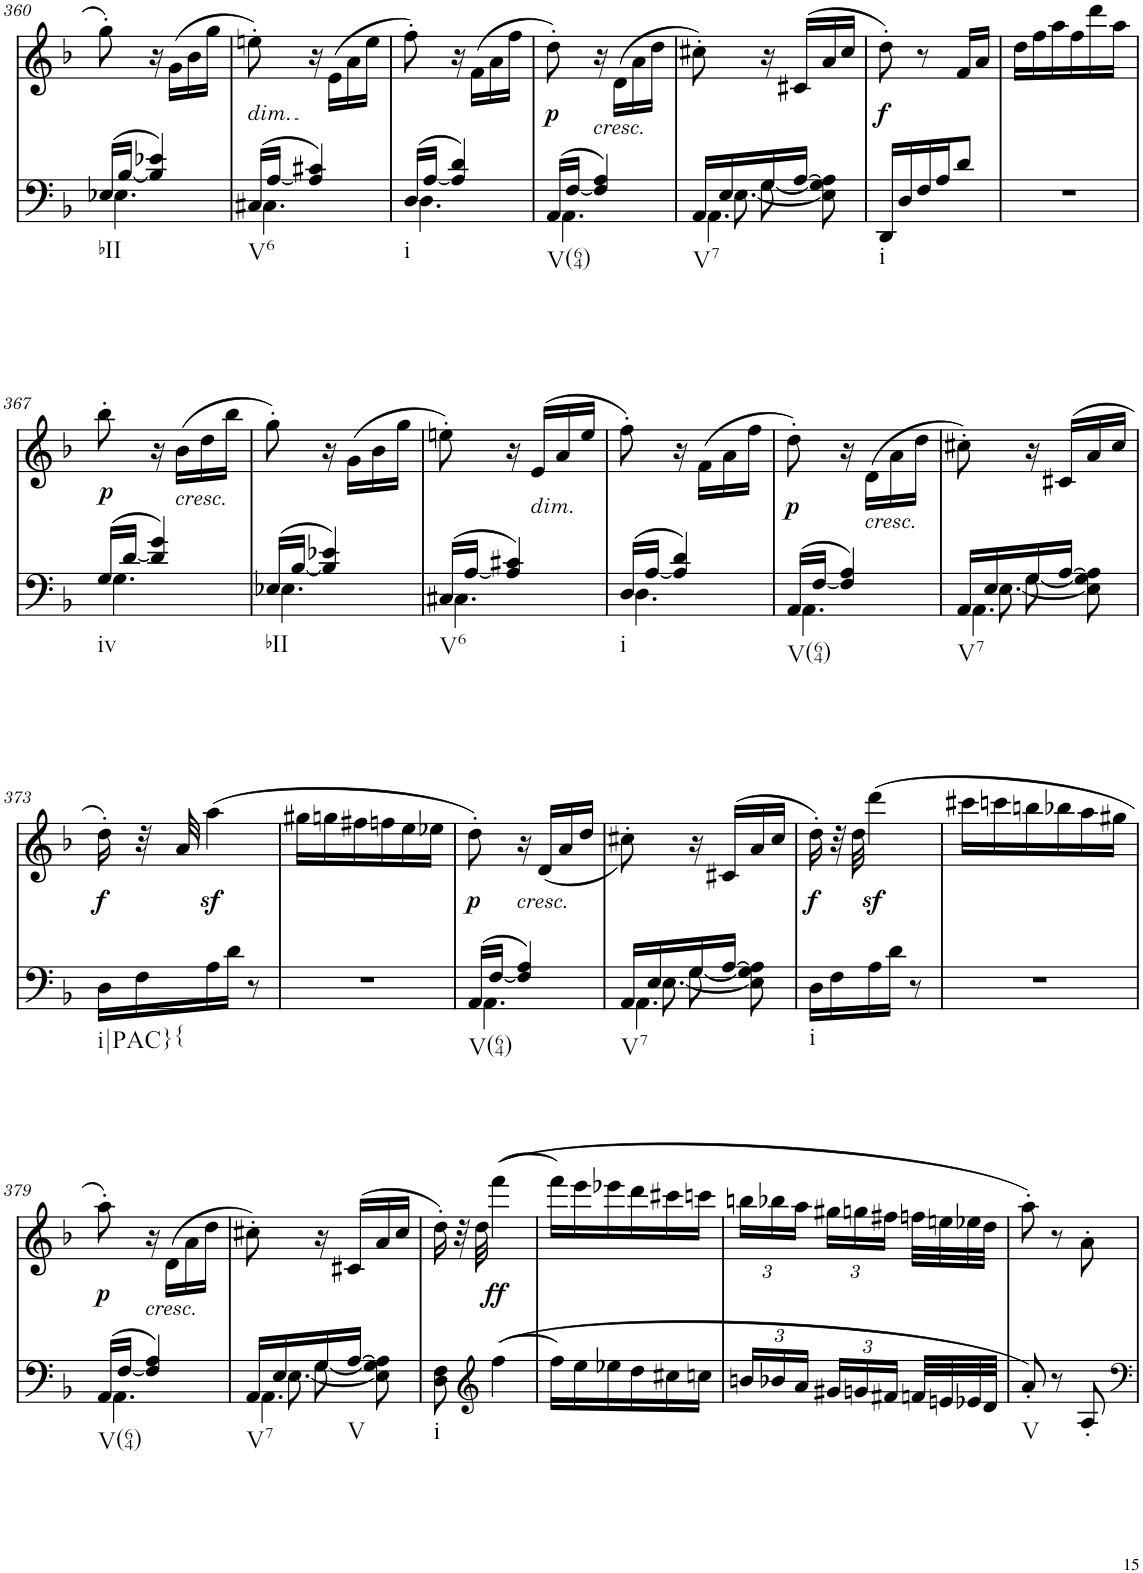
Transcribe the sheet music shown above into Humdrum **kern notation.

**kern	**kern	**text	**dynam
*part2	*part1	*part1	*part1
*staff2	*staff1	*staff1	*staff1
*I"Piano	*I"Piano	*	*
*I'Pno	*I'Pno	*	*
!!LO:PB:g=z
*clefF4	*clefG2	*	*
*k[b-]	*k[b-]	*	*
*d:	*d:	*	*
*M3/8	*M3/8	*	*
=360	=360	=360	=360
*^	*	*	*
!LO:TX:b:t=bII	!	!	!	!
(16E-X/LL	4.E-\	8gg'\	.	.
[<16B-/JJ	.	.	.	.
4B-/] 4e-X/)	.	16r	.	.
.	.	(16g\LL	.	.
.	.	16b-\	.	.
.	.	16gg\JJ	.	.
=361	=361	=361	=361	=361
!	!	!LO:TX:b:i:t=dim.	!	!
!LO:TX:b:t=V6	!	!	!	!
(16C#X/LL	4.C#\	8een'\)	.	.
[<16A/JJ	.	.	.	.
4A/] 4c#X/)	.	16r	.	.
.	.	(16e\LL	.	.
.	.	16a\	.	.
.	.	16ee\JJ	.	.
=362	=362	=362	=362	=362
!LO:TX:b:t=i	!	!	!	!
(16D/LL	4.D\	8ff'\)	.	.
[<16A/JJ	.	.	.	.
4A/] 4d/)	.	16r	.	.
.	.	(16f\LL	.	.
.	.	16a\	.	.
.	.	16ff\JJ	.	.
=363	=363	=363	=363	=363
!LO:TX:b:t=V(64)	!	!	!	!
!	!	!	!LO:LY:b	!LO:DY:b
(16AA/LL	4.AA\	8dd'\)	p	p
[<16F/JJ	.	.	.	.
!	!	!LO:TX:b:i:t=cresc.	!	!
4F/] 4A/)	.	16r	.	.
.	.	(16d\LL	.	.
.	.	16a\	.	.
.	.	16dd\JJ	.	.
=364	=364	=364	=364	=364
*^	*^	*	*	*
!LO:TX:b:t=V7	!	!	!	!	!	!
16AA/LL	4.AA\	16ryy	8ryy	8cc#X'\)	.	.
[<16E/	.	8.E\	.	.	.	.
[<16G/	.	.	8G\	16r	.	.
[16A/JJ	.	.	.	(16c#X/LL	.	.
8E\] 8G\] 8A\]	.	8ryy	8ryy	16a/	.	.
.	.	.	.	16cc#/JJ	.	.
*v	*v	*v	*v	*	*	*
=365	=365	=365	=365
!LO:TX:b:t=i	!	!	!
!	!	!LO:LY:b	!LO:DY:b
16DD/LL	8dd'\)	f	f
16D/	.	.	.
16F/	8r	.	.
16A/J	.	.	.
8d/J	16f/LL	.	.
.	16a/JJ	.	.
=366	=366	=366	=366
4.r	16dd\LL	.	.
.	16ff\	.	.
.	16aa\	.	.
.	16ff\	.	.
.	16ddd\	.	.
.	16aa\JJ	.	.
!!LO:LB:g=z
=367	=367	=367	=367
*^	*	*	*
!LO:TX:b:t=iv	!	!	!	!
!	!	!	!LO:LY:b	!LO:DY:b
(16G/LL	4.G\	8bb-'\	p	p
[<16d/JJ	.	.	.	.
4d/] 4g/)	.	16r	.	.
!	!	!LO:TX:b:i:t=cresc.	!	!
.	.	(16b-\LL	.	.
.	.	16dd\	.	.
.	.	16bb-\JJ	.	.
=368	=368	=368	=368	=368
!LO:TX:b:t=bII	!	!	!	!
(16E-X/LL	4.E-\	8gg'\)	.	.
[<16B-/JJ	.	.	.	.
4B-/] 4e-X/)	.	16r	.	.
.	.	(16g\LL	.	.
.	.	16b-\	.	.
.	.	16gg\JJ	.	.
=369	=369	=369	=369	=369
!LO:TX:b:t=V6	!	!	!	!
(16C#X/LL	4.C#\	8een'\)	.	.
[<16A/JJ	.	.	.	.
4A/] 4c#X/)	.	16r	.	.
!	!	!LO:TX:b:i:t=dim.	!	!
.	.	(16e/LL	.	.
.	.	16a/	.	.
.	.	16ee/JJ	.	.
=370	=370	=370	=370	=370
!LO:TX:b:t=i	!	!	!	!
(16D/LL	4.D\	8ff'\)	.	.
[<16A/JJ	.	.	.	.
4A/] 4d/)	.	16r	.	.
.	.	(16f\LL	.	.
.	.	16a\	.	.
.	.	16ff\JJ	.	.
=371	=371	=371	=371	=371
!LO:TX:b:t=V(64)	!	!	!	!
!	!	!	!LO:LY:b	!LO:DY:b
(16AA/LL	4.AA\	8dd'\)	p	p
[<16F/JJ	.	.	.	.
4F/] 4A/)	.	16r	.	.
!	!	!LO:TX:b:i:t=cresc.	!	!
.	.	(16d\LL	.	.
.	.	16a\	.	.
.	.	16dd\JJ	.	.
=372	=372	=372	=372	=372
*^	*^	*	*	*
!LO:TX:b:t=V7	!	!	!	!	!	!
16AA/LL	4.AA\	16ryy	8ryy	8cc#X'\)	.	.
[<16E/	.	8.E\	.	.	.	.
[<16G/	.	.	8G\	16r	.	.
[16A/JJ	.	.	.	(16c#X/LL	.	.
8E\] 8G\] 8A\]	.	8ryy	8ryy	16a/	.	.
.	.	.	.	16cc#/JJ	.	.
*v	*v	*v	*v	*	*	*
!!LO:LB:g=z
=373	=373	=373	=373
!LO:TX:b:t=i|PAC}	!	!	!
!	!	!LO:LY:b	!LO:DY:b
16D\LL	16dd'\)	f	f
!LO:TX:b:t={	!	!	!
16F\	32r	.	.
.	32a/	.	.
16A\	(4aaz<\	.	.
16d\JJ	.	.	.
8r	.	.	.
=374	=374	=374	=374
!	!	!LO:LY:b	!
4.r	16gg#X\LL	>	.
.	16ggn\	.	.
.	16ff#X\	.	.
.	16ffn\	.	.
.	16ee\	.	.
.	16ee-X\JJ	.	.
=375	=375	=375	=375
*^	*	*	*
!LO:TX:b:t=V(64)	!	!	!	!
!	!	!	!LO:LY:b	!LO:DY:b
(16AA/LL	4.AA\	8dd'\)	p	p
[<16F/JJ	.	.	.	.
!	!	!LO:TX:b:i:t=cresc.	!	!
4F/] 4A/)	.	16r	.	.
.	.	(<16d/LL	.	.
.	.	16a/	.	.
.	.	16dd/JJ	.	.
=376	=376	=376	=376	=376
*^	*^	*	*	*
!LO:TX:b:t=V7	!	!	!	!	!	!
16AA/LL	4.AA\	16ryy	8ryy	8cc#X'\)	.	.
[<16E/	.	8.E\	.	.	.	.
[<16G/	.	.	8G\	16r	.	.
[16A/JJ	.	.	.	(16c#X/LL	.	.
8E\] 8G\] 8A\]	.	8ryy	8ryy	16a/	.	.
.	.	.	.	16cc#/JJ	.	.
*v	*v	*v	*v	*	*	*
=377	=377	=377	=377
!LO:TX:b:t=i	!	!	!
!	!	!LO:LY:b	!LO:DY:b
16D\LL	16dd'\)	f	f
16F\	32r	.	.
.	32dd\	.	.
16A\	(4dddz<\	.	.
16d\JJ	.	.	.
8r	.	.	.
=378	=378	=378	=378
!	!	!LO:LY:b	!
4.r	16ccc#X\LL	>	.
.	16cccn\	.	.
.	16bbn\	.	.
.	16bb-X\	.	.
.	16aa\	.	.
.	16gg#X\JJ	.	.
!!LO:LB:g=z
=379	=379	=379	=379
*^	*	*	*
!LO:TX:b:t=V(64)	!	!	!	!
!	!	!	!LO:LY:b	!LO:DY:b
(16AA/LL	4.AA\	8aa'\)	p	p
[<16F/JJ	.	.	.	.
!	!	!LO:TX:b:i:t=cresc.	!	!
4F/] 4A/)	.	16r	.	.
.	.	(16d\LL	.	.
.	.	16a\	.	.
.	.	16dd\JJ	.	.
=380	=380	=380	=380	=380
*^	*^	*	*	*
!LO:TX:b:t=V7	!	!	!	!	!	!
16AA/LL	4.AA\	16ryy	8ryy	8cc#X'\)	.	.
[<16E/	.	8.E\	.	.	.	.
[<16G/	.	.	8G\	16r	.	.
!LO:TX:b:t=V	!	!	!	!	!	!
[16A/JJ	.	.	.	(16c#X/LL	.	.
8E\] 8G\] 8A\]	.	8ryy	8ryy	16a/	.	.
.	.	.	.	16cc#/JJ	.	.
*v	*v	*v	*v	*	*	*
=381	=381	=381	=381
!LO:TX:b:t=i	!	!	!
8D\ 8F\	16dd'\)	.	.
.	32r	.	.
.	32dd\	.	.
*clefG2	*	*	*
!	!	!LO:LY:b	!LO:DY:b
(>[4ff\	(>[4fff\	ff	ff
=382	=382	=382	=382
16ff\LL]	16fff\LL]	.	.
16ee\	16eee\	.	.
16ee-X\	16eee-X\	.	.
16dd\	16ddd\	.	.
16cc#X\	16ccc#X\	.	.
16ccn\JJ	16cccn\JJ	.	.
=383	=383	=383	=383
*Xbrackettup	*Xbrackettup	*	*
24bn/LL	24bbn\LL	.	.
24b-X/	24bb-X\	.	.
24a/JJ	24aa\JJ	.	.
24g#X/LL	24gg#X\LL	.	.
24gn/	24ggn\	.	.
24f#X/JJ	24ff#X\JJ	.	.
32fn/LLL	32ffn\LLL	.	.
32en/	32een\	.	.
32e-X/	32ee-X\	.	.
32d/JJJ	32dd\JJJ	.	.
=384	=384	=384	=384
!LO:TX:b:t=V	!	!	!
8a'/)	8aa'\)	.	.
8r	8r	.	.
8A'/	8a'\	.	.
=	=	=	=
*-	*-	*-	*-
